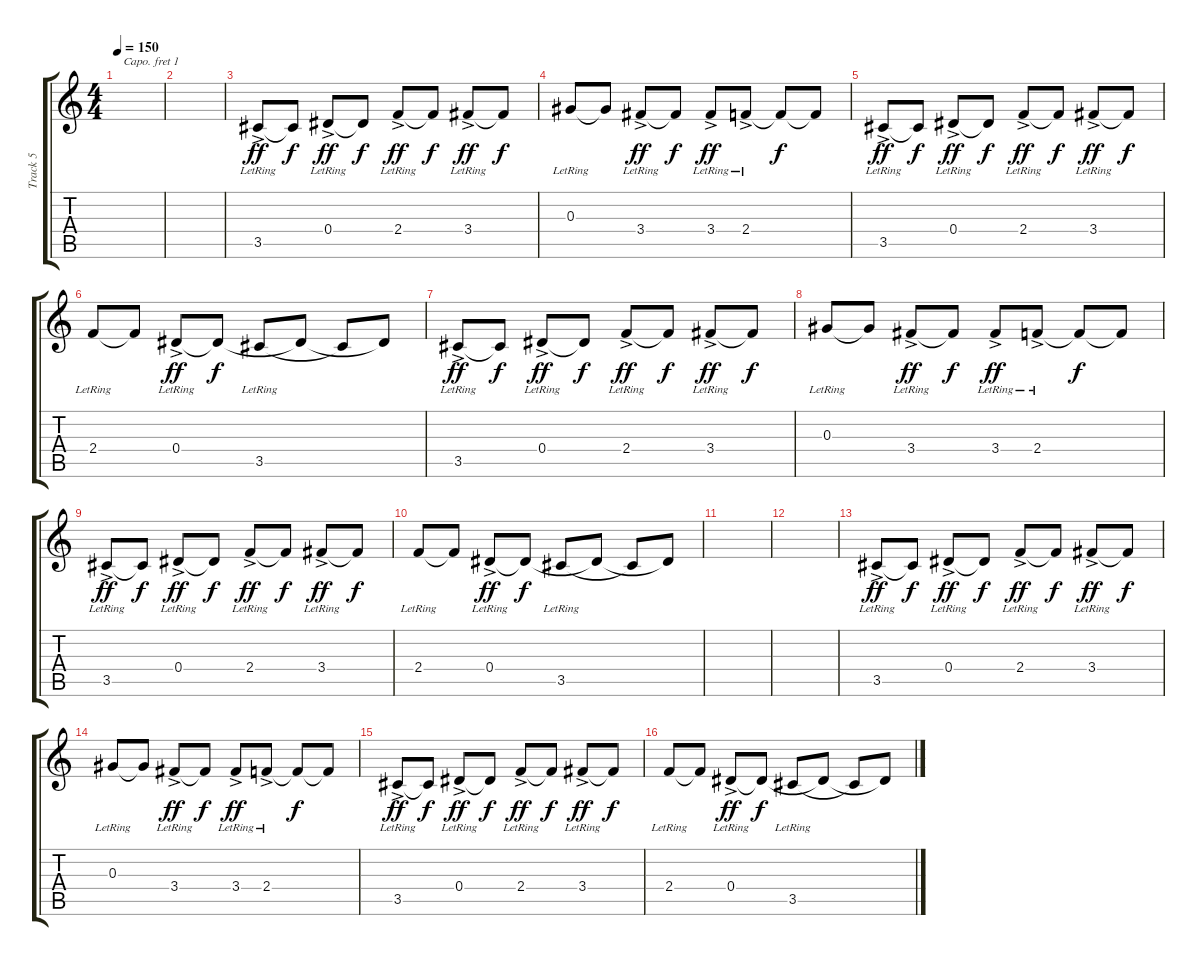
\track ("Track 5" "Track 5") {instrument electricguitarjazz}
\staff {score tabs}
\capo 1
\tuning (E4 B3 G3 D3 A2 E2) {hide}
\ts (4 4)
\tempo 150
\clef g2
\ks c
|
|
3.5{ac lr}.8{dy ff} 3.5{t}.8{dy f} 0.4{ac lr}.8{dy ff} 0.4{t}.8{dy f} 2.4{ac lr}.8{dy ff} 2.4{t}.8{dy f} 3.4{ac lr}.8{dy ff} 3.4{t}.8{dy f} |
0.3{lr}.8 0.3{t}.8 3.4{ac lr}.8{dy ff} 3.4{t}.8{dy f} 3.4{ac lr}.8{dy ff} 2.4{ac lr}.8 2.4{t}.8{dy f} 2.4{t}.8 |
3.5{ac lr}.8{dy ff} 3.5{t}.8{dy f} 0.4{ac lr}.8{dy ff} 0.4{t}.8{dy f} 2.4{ac lr}.8{dy ff} 2.4{t}.8{dy f} 3.4{ac lr}.8{dy ff} 3.4{t}.8{dy f} |
2.4{lr}.8 2.4{t}.8 0.4{ac lr}.8{dy ff} 0.4{t}.8{dy f} 3.5{lr}.8 0.4{t}.8 3.5{t}.8 0.4{t}.8 |
3.5{ac lr}.8{dy ff} 3.5{t}.8{dy f} 0.4{ac lr}.8{dy ff} 0.4{t}.8{dy f} 2.4{ac lr}.8{dy ff} 2.4{t}.8{dy f} 3.4{ac lr}.8{dy ff} 3.4{t}.8{dy f} |
0.3{lr}.8 0.3{t}.8 3.4{ac lr}.8{dy ff} 3.4{t}.8{dy f} 3.4{ac lr}.8{dy ff} 2.4{ac lr}.8 2.4{t}.8{dy f} 2.4{t}.8 |
3.5{ac lr}.8{dy ff} 3.5{t}.8{dy f} 0.4{ac lr}.8{dy ff} 0.4{t}.8{dy f} 2.4{ac lr}.8{dy ff} 2.4{t}.8{dy f} 3.4{ac lr}.8{dy ff} 3.4{t}.8{dy f} |
2.4{lr}.8 2.4{t}.8 0.4{ac lr}.8{dy ff} 0.4{t}.8{dy f} 3.5{lr}.8 0.4{t}.8 3.5{t}.8 0.4{t}.8 |
|
|
3.5{ac lr}.8{dy ff} 3.5{t}.8{dy f} 0.4{ac lr}.8{dy ff} 0.4{t}.8{dy f} 2.4{ac lr}.8{dy ff} 2.4{t}.8{dy f} 3.4{ac lr}.8{dy ff} 3.4{t}.8{dy f} |
0.3{lr}.8 0.3{t}.8 3.4{ac lr}.8{dy ff} 3.4{t}.8{dy f} 3.4{ac lr}.8{dy ff} 2.4{ac lr}.8 2.4{t}.8{dy f} 2.4{t}.8 |
3.5{ac lr}.8{dy ff} 3.5{t}.8{dy f} 0.4{ac lr}.8{dy ff} 0.4{t}.8{dy f} 2.4{ac lr}.8{dy ff} 2.4{t}.8{dy f} 3.4{ac lr}.8{dy ff} 3.4{t}.8{dy f} |
2.4{lr}.8 2.4{t}.8 0.4{ac lr}.8{dy ff} 0.4{t}.8{dy f} 3.5{lr}.8 0.4{t}.8 3.5{t}.8 0.4{t}.8
